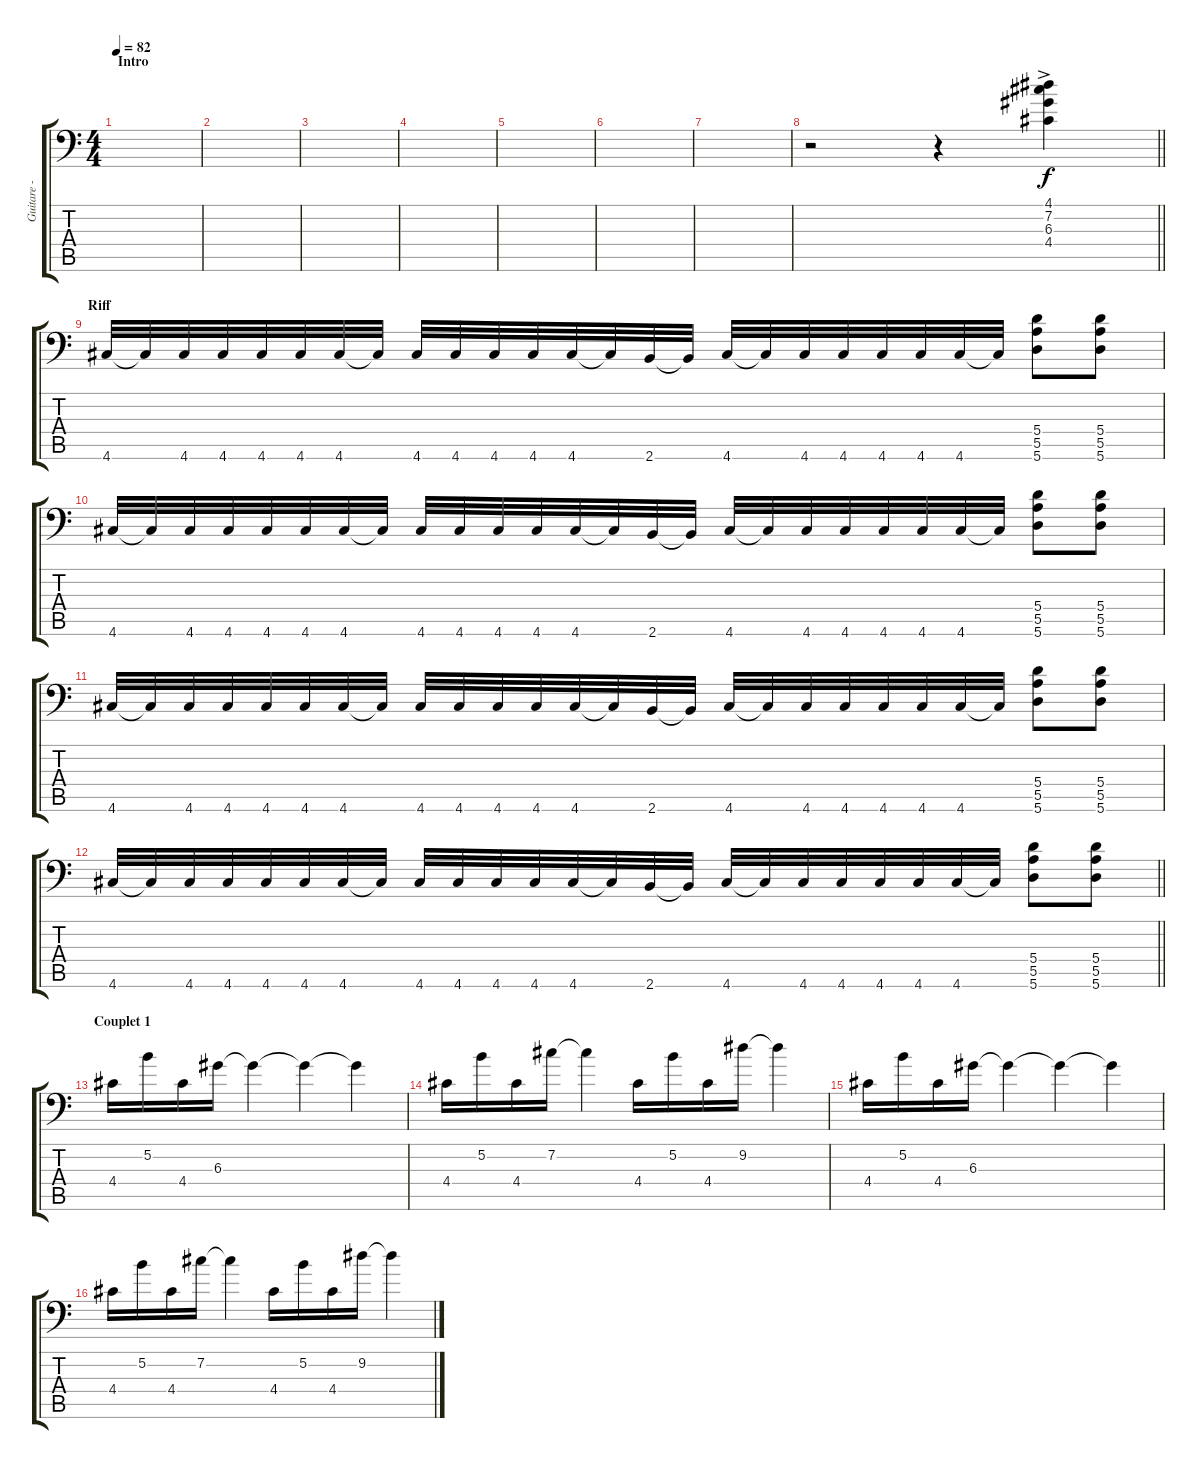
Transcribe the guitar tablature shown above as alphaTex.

\track ("Guitare - right (Davy)" "Guitare - ") {instrument distortionguitar}
\staff {score tabs}
\tuning (B3 Gb3 D3 A2 E2 A1) {hide}
\ts (4 4)
\section ("" "Intro")
\tempo 82
\clef f4
\ks c
|
|
|
|
|
|
|
\barLineRight lightlight
r.2 r.4 (4.1{ac} 7.2 6.3 4.4).4 |
\section ("" "Riff")
4.6.32{dy f} 4.6{t}.32 4.6.32 4.6.32 4.6.32 4.6.32 4.6.32 4.6{t}.32 4.6.32 4.6.32 4.6.32 4.6.32 4.6.32 4.6{t}.32 2.6.32 2.6{t}.32 4.6.32 4.6{t}.32 4.6.32 4.6.32 4.6.32 4.6.32 4.6.32 4.6{t}.32 (5.4 5.5 5.6).8 (5.4 5.5 5.6).8 |
4.6.32 4.6{t}.32 4.6.32 4.6.32 4.6.32 4.6.32 4.6.32 4.6{t}.32 4.6.32 4.6.32 4.6.32 4.6.32 4.6.32 4.6{t}.32 2.6.32 2.6{t}.32 4.6.32 4.6{t}.32 4.6.32 4.6.32 4.6.32 4.6.32 4.6.32 4.6{t}.32 (5.4 5.5 5.6).8 (5.4 5.5 5.6).8 |
4.6.32 4.6{t}.32 4.6.32 4.6.32 4.6.32 4.6.32 4.6.32 4.6{t}.32 4.6.32 4.6.32 4.6.32 4.6.32 4.6.32 4.6{t}.32 2.6.32 2.6{t}.32 4.6.32 4.6{t}.32 4.6.32 4.6.32 4.6.32 4.6.32 4.6.32 4.6{t}.32 (5.4 5.5 5.6).8 (5.4 5.5 5.6).8 |
\barLineRight lightlight
4.6.32 4.6{t}.32 4.6.32 4.6.32 4.6.32 4.6.32 4.6.32 4.6{t}.32 4.6.32 4.6.32 4.6.32 4.6.32 4.6.32 4.6{t}.32 2.6.32 2.6{t}.32 4.6.32 4.6{t}.32 4.6.32 4.6.32 4.6.32 4.6.32 4.6.32 4.6{t}.32 (5.4 5.5 5.6).8 (5.4 5.5 5.6).8 |
\section ("" "Couplet 1")
4.4.16{instrument acousticguitarsteel} 5.2.16 4.4.16 6.3.16 6.3{t}.4 6.3{t}.4 6.3{t}.4 |
4.4.16 5.2.16 4.4.16 7.2.16 7.2{t}.4 4.4.16 5.2.16 4.4.16 9.2.16 9.2{t}.4 |
4.4.16 5.2.16 4.4.16 6.3.16 6.3{t}.4 6.3{t}.4 6.3{t}.4 |
4.4.16 5.2.16 4.4.16 7.2.16 7.2{t}.4 4.4.16 5.2.16 4.4.16 9.2.16 9.2{t}.4
